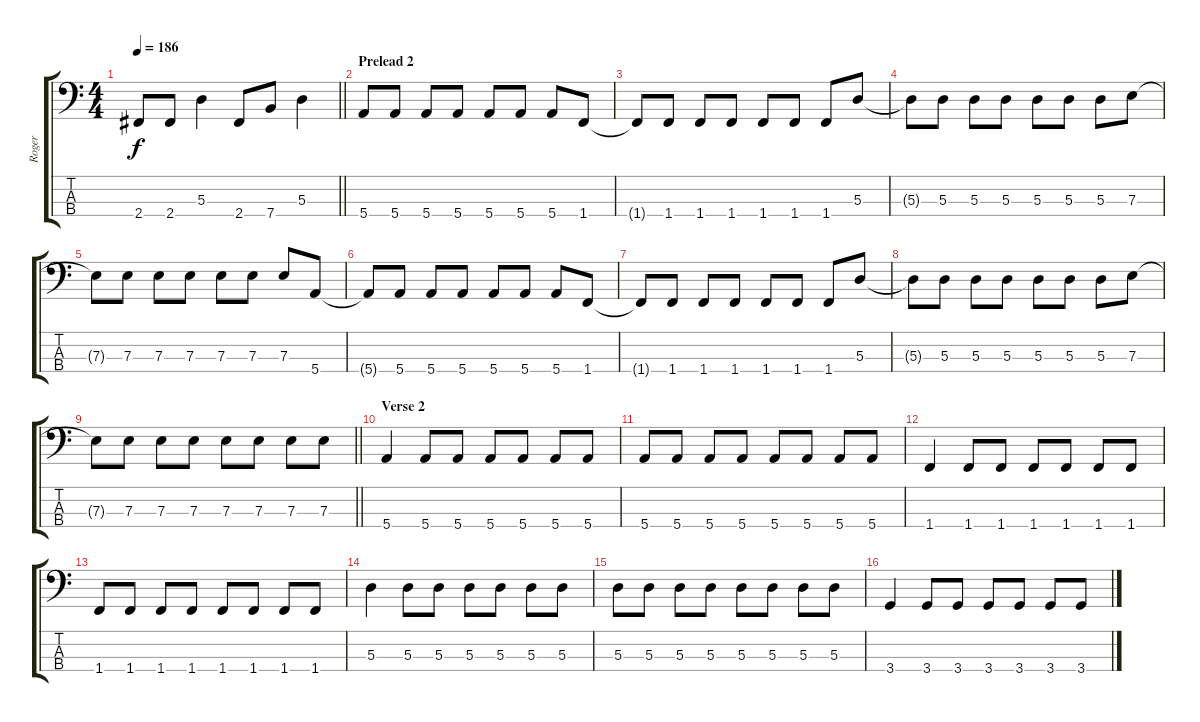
\track ("Roger" "Roger") {instrument electricbassfinger}
\staff {score tabs}
\tuning (G2 D2 A1 E1) {hide}
\ts (4 4)
\tempo 186
\clef f4
\barLineRight lightlight
\ks c
2.4{t}.8{dy f} 2.4.8 5.3.4 2.4.8 7.4.8 5.3.4 |
\section ("" "Prelead 2")
5.4.8 5.4.8 5.4.8 5.4.8 5.4.8 5.4.8 5.4.8 1.4.8 |
1.4{t}.8 1.4.8 1.4.8 1.4.8 1.4.8 1.4.8 1.4.8 5.3.8 |
5.3{t}.8 5.3.8 5.3.8 5.3.8 5.3.8 5.3.8 5.3.8 7.3.8 |
7.3{t}.8 7.3.8 7.3.8 7.3.8 7.3.8 7.3.8 7.3.8 5.4.8 |
5.4{t}.8 5.4.8 5.4.8 5.4.8 5.4.8 5.4.8 5.4.8 1.4.8 |
1.4{t}.8 1.4.8 1.4.8 1.4.8 1.4.8 1.4.8 1.4.8 5.3.8 |
5.3{t}.8 5.3.8 5.3.8 5.3.8 5.3.8 5.3.8 5.3.8 7.3.8 |
\barLineRight lightlight
7.3{t}.8 7.3.8 7.3.8 7.3.8 7.3.8 7.3.8 7.3.8 7.3.8 |
\section ("" "Verse 2")
5.4.4 5.4.8 5.4.8 5.4.8 5.4.8 5.4.8 5.4.8 |
5.4.8 5.4.8 5.4.8 5.4.8 5.4.8 5.4.8 5.4.8 5.4.8 |
1.4.4 1.4.8 1.4.8 1.4.8 1.4.8 1.4.8 1.4.8 |
1.4.8 1.4.8 1.4.8 1.4.8 1.4.8 1.4.8 1.4.8 1.4.8 |
5.3.4 5.3.8 5.3.8 5.3.8 5.3.8 5.3.8 5.3.8 |
5.3.8 5.3.8 5.3.8 5.3.8 5.3.8 5.3.8 5.3.8 5.3.8 |
3.4.4 3.4.8 3.4.8 3.4.8 3.4.8 3.4.8 3.4.8
